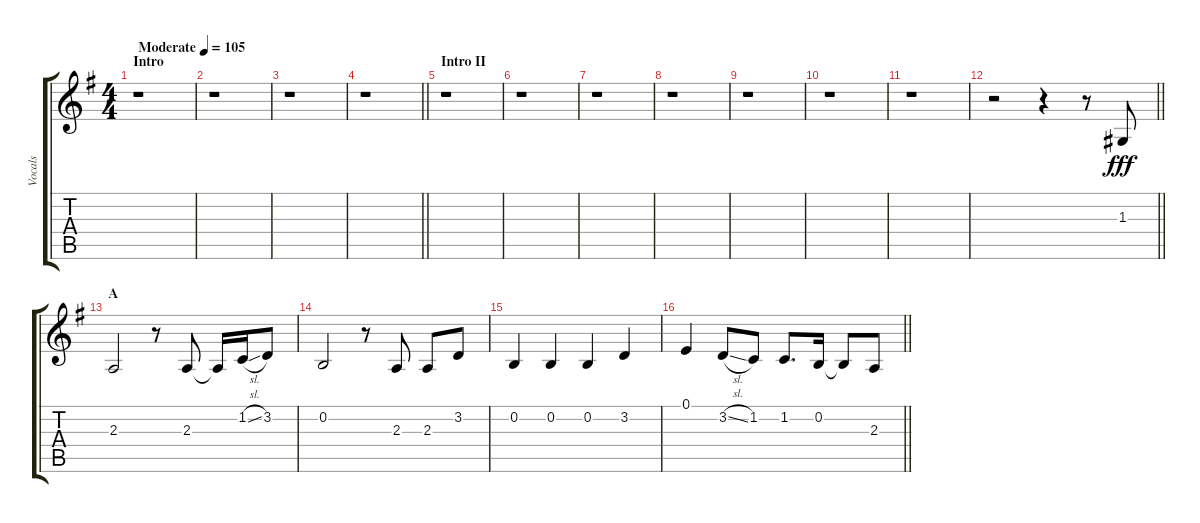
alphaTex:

\track ("Vocals" "Vocals") {instrument voiceoohs}
\staff {score tabs}
\tuning (E4 B3 G3 D3 A2 E2) {hide}
\ts (4 4)
\section ("" "Intro")
\tempo (105 "Moderate")
\clef g2
\ks g
r.1{dy fff instrument voiceoohs} |
r.1 |
r.1 |
\barLineRight lightlight
r.1 |
\section ("" "Intro II")
r.1 |
r.1 |
r.1 |
r.1 |
r.1 |
r.1 |
r.1 |
\barLineRight lightlight
r.2 r.4 r.8 1.3.8 |
\section ("" "A")
2.3.2 r.8 2.3.8 2.3{t}.16 1.2{sl}.16 3.2.8 |
0.2.2 r.8 2.3.8 2.3.8 3.2.8 |
0.2.4 0.2.4 0.2.4 3.2.4 |
\barLineRight lightlight
0.1.4 3.2{sl}.8 1.2.8 1.2.8{d} 0.2.16 0.2{t}.8 2.3.8
